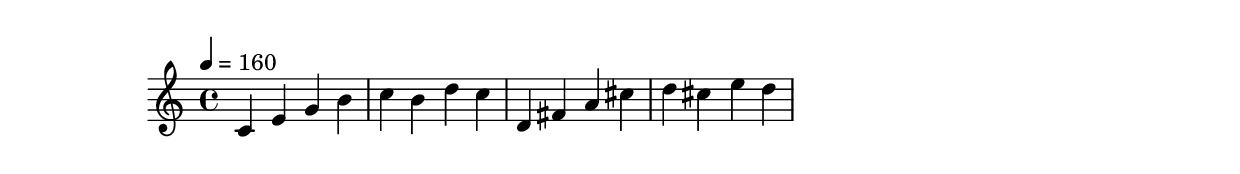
%% Do not edit this file; it is auto-generated from input/new
%% This file is in the public domain.
\version "2.11.62"

\header {
  texidoces = "
Para cambiar el tempo en la salida MIDI sin
imprimir nada, hacemos invisible la indicación metronómica:

"

  doctitlees = "Cambiar el tempo sin indicación metronómica"

  lsrtags = "staff-notation"
  texidoc = "To change the tempo in MIDI output without printing
anything, make the metronome mark invisible:"

  doctitle = "Changing the tempo without a metronome mark"
} % begin verbatim


\score {
  \new Staff \relative c' {
    \tempo 4 = 160
    c4 e g b
    c4 b d c
    \set Score.tempoHideNote = ##t
    \tempo 4 = 96
    d,4 fis a cis
    d4 cis e d
  }
  \layout { }
  \midi { }
}
